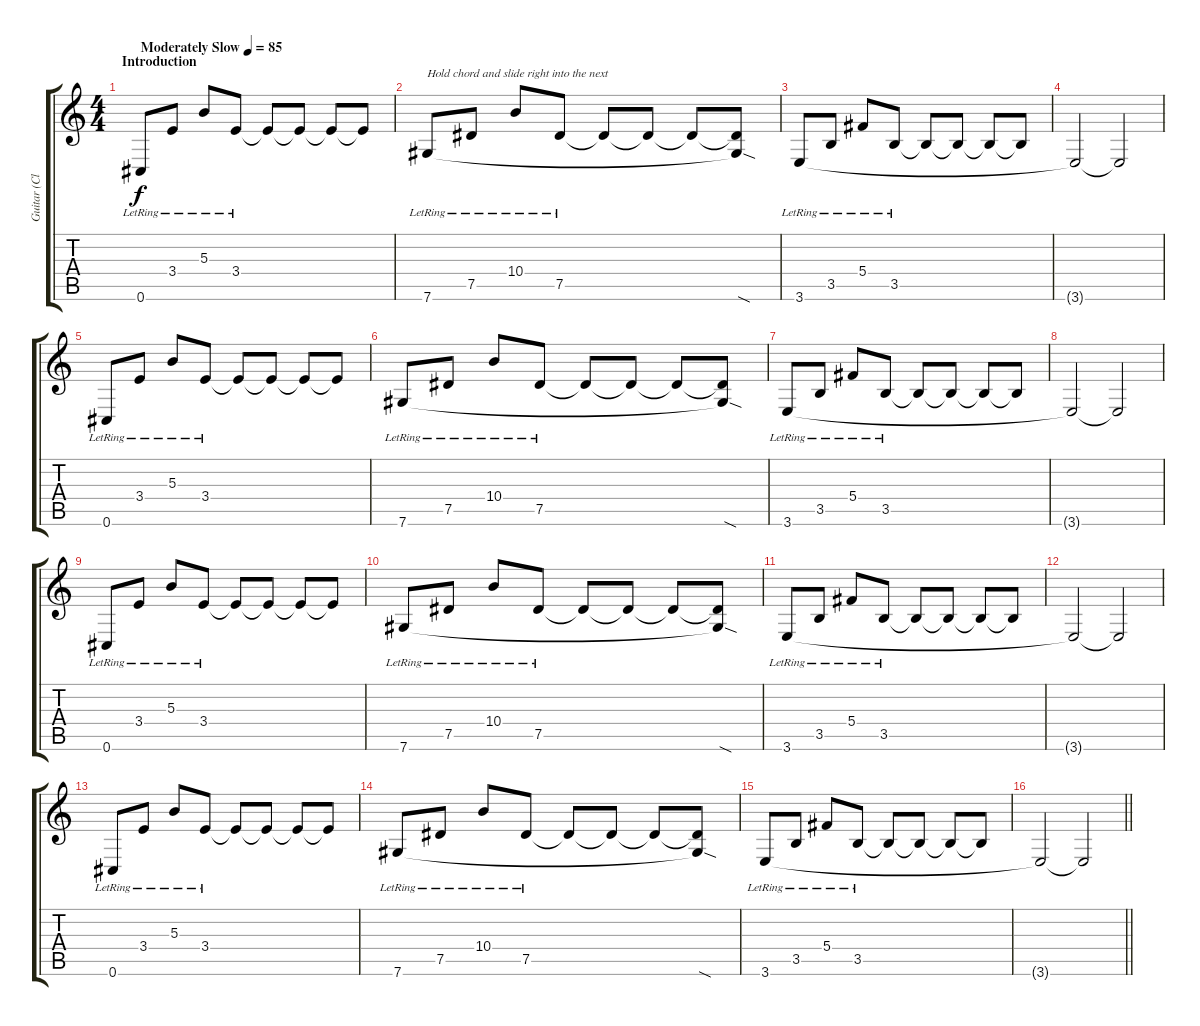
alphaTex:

\track ("Guitar (Clean)" "Guitar (Cl") {instrument electricguitarclean}
\staff {score tabs}
\tuning (Eb4 Bb3 Gb3 Db3 Ab2 Db2) {hide}
\ts (4 4)
\section ("" "Introduction")
\tempo (85 "Moderately Slow")
\clef g2
\ks c
0.6{lr}.8{dy f instrument electricguitarclean} 3.4{lr}.8 5.3{lr}.8 3.4{lr}.8 3.4{t}.8 3.4{t}.8 3.4{t}.8 3.4{t}.8 |
7.6{lr}.8{txt "Hold chord and slide right into the next"} 7.5{lr}.8 10.4{lr}.8 7.5{lr}.8 7.5{t}.8 7.5{t}.8 7.5{t}.8 (7.5{t} 7.6{sod t}).8 |
3.6{lr}.8 3.5{lr}.8 5.4{lr}.8 3.5{lr}.8 3.5{t}.8 3.5{t}.8 3.5{t}.8 3.5{t}.8 |
3.6{t}.2 3.6{t}.2 |
0.6{lr}.8 3.4{lr}.8 5.3{lr}.8 3.4{lr}.8 3.4{t}.8 3.4{t}.8 3.4{t}.8 3.4{t}.8 |
7.6{lr}.8 7.5{lr}.8 10.4{lr}.8 7.5{lr}.8 7.5{t}.8 7.5{t}.8 7.5{t}.8 (7.5{t} 7.6{sod t}).8 |
3.6{lr}.8 3.5{lr}.8 5.4{lr}.8 3.5{lr}.8 3.5{t}.8 3.5{t}.8 3.5{t}.8 3.5{t}.8 |
3.6{t}.2 3.6{t}.2 |
0.6{lr}.8 3.4{lr}.8 5.3{lr}.8 3.4{lr}.8 3.4{t}.8 3.4{t}.8 3.4{t}.8 3.4{t}.8 |
7.6{lr}.8 7.5{lr}.8 10.4{lr}.8 7.5{lr}.8 7.5{t}.8 7.5{t}.8 7.5{t}.8 (7.5{t} 7.6{sod t}).8 |
3.6{lr}.8 3.5{lr}.8 5.4{lr}.8 3.5{lr}.8 3.5{t}.8 3.5{t}.8 3.5{t}.8 3.5{t}.8 |
3.6{t}.2 3.6{t}.2 |
0.6{lr}.8 3.4{lr}.8 5.3{lr}.8 3.4{lr}.8 3.4{t}.8 3.4{t}.8 3.4{t}.8 3.4{t}.8 |
7.6{lr}.8 7.5{lr}.8 10.4{lr}.8 7.5{lr}.8 7.5{t}.8 7.5{t}.8 7.5{t}.8 (7.5{t} 7.6{sod t}).8 |
3.6{lr}.8 3.5{lr}.8 5.4{lr}.8 3.5{lr}.8 3.5{t}.8 3.5{t}.8 3.5{t}.8 3.5{t}.8 |
\barLineRight lightlight
3.6{t}.2 3.6{t}.2
